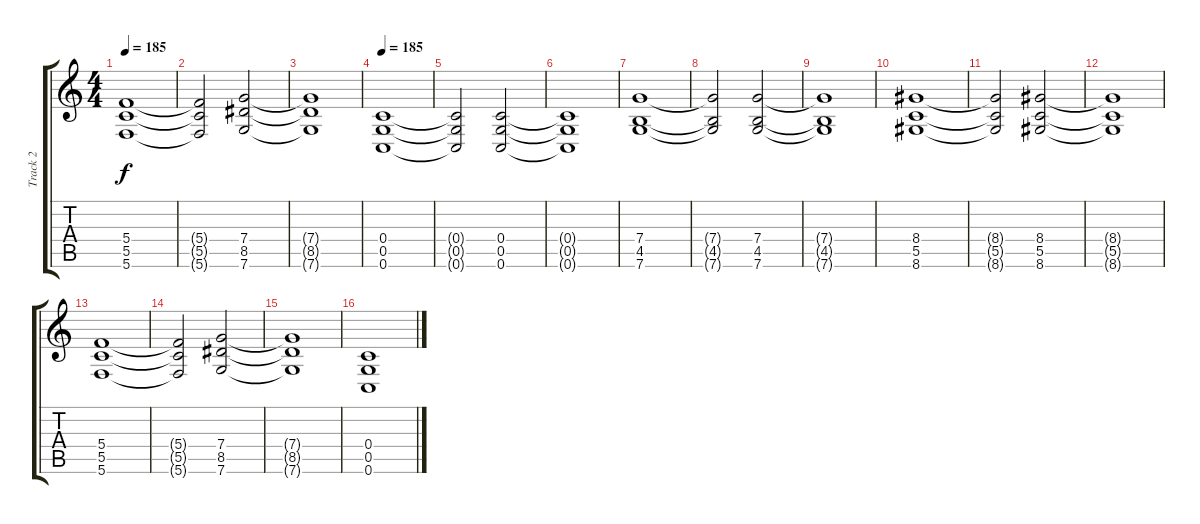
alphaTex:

\track ("Track 2" "Track 2") {instrument acousticguitarsteel}
\staff {score tabs}
\tuning (D4 A3 F3 C3 G2 C2) {hide}
\ts (4 4)
\tempo 185
\clef g2
\ks c
(5.4 5.5 5.6).1{dy f} |
(5.4{t} 5.5{t} 5.6{t}).2 (7.4 8.5 7.6).2 |
(7.4{t} 8.5{t} 7.6{t}).1 |
\tempo 185
(0.4 0.5 0.6).1 |
(0.4{t} 0.5{t} 0.6{t}).2 (0.4 0.5 0.6).2 |
(0.4{t} 0.5{t} 0.6{t}).1 |
(7.4 4.5 7.6).1 |
(7.4{t} 4.5{t} 7.6{t}).2 (7.4 4.5 7.6).2 |
(7.4{t} 4.5{t} 7.6{t}).1 |
(8.4 5.5 8.6).1 |
(8.4{t} 5.5{t} 8.6{t}).2 (8.4 5.5 8.6).2 |
(8.4{t} 5.5{t} 8.6{t}).1 |
(5.4 5.5 5.6).1 |
(5.4{t} 5.5{t} 5.6{t}).2 (7.4 8.5 7.6).2 |
(7.4{t} 8.5{t} 7.6{t}).1 |
(0.4 0.5 0.6).1
